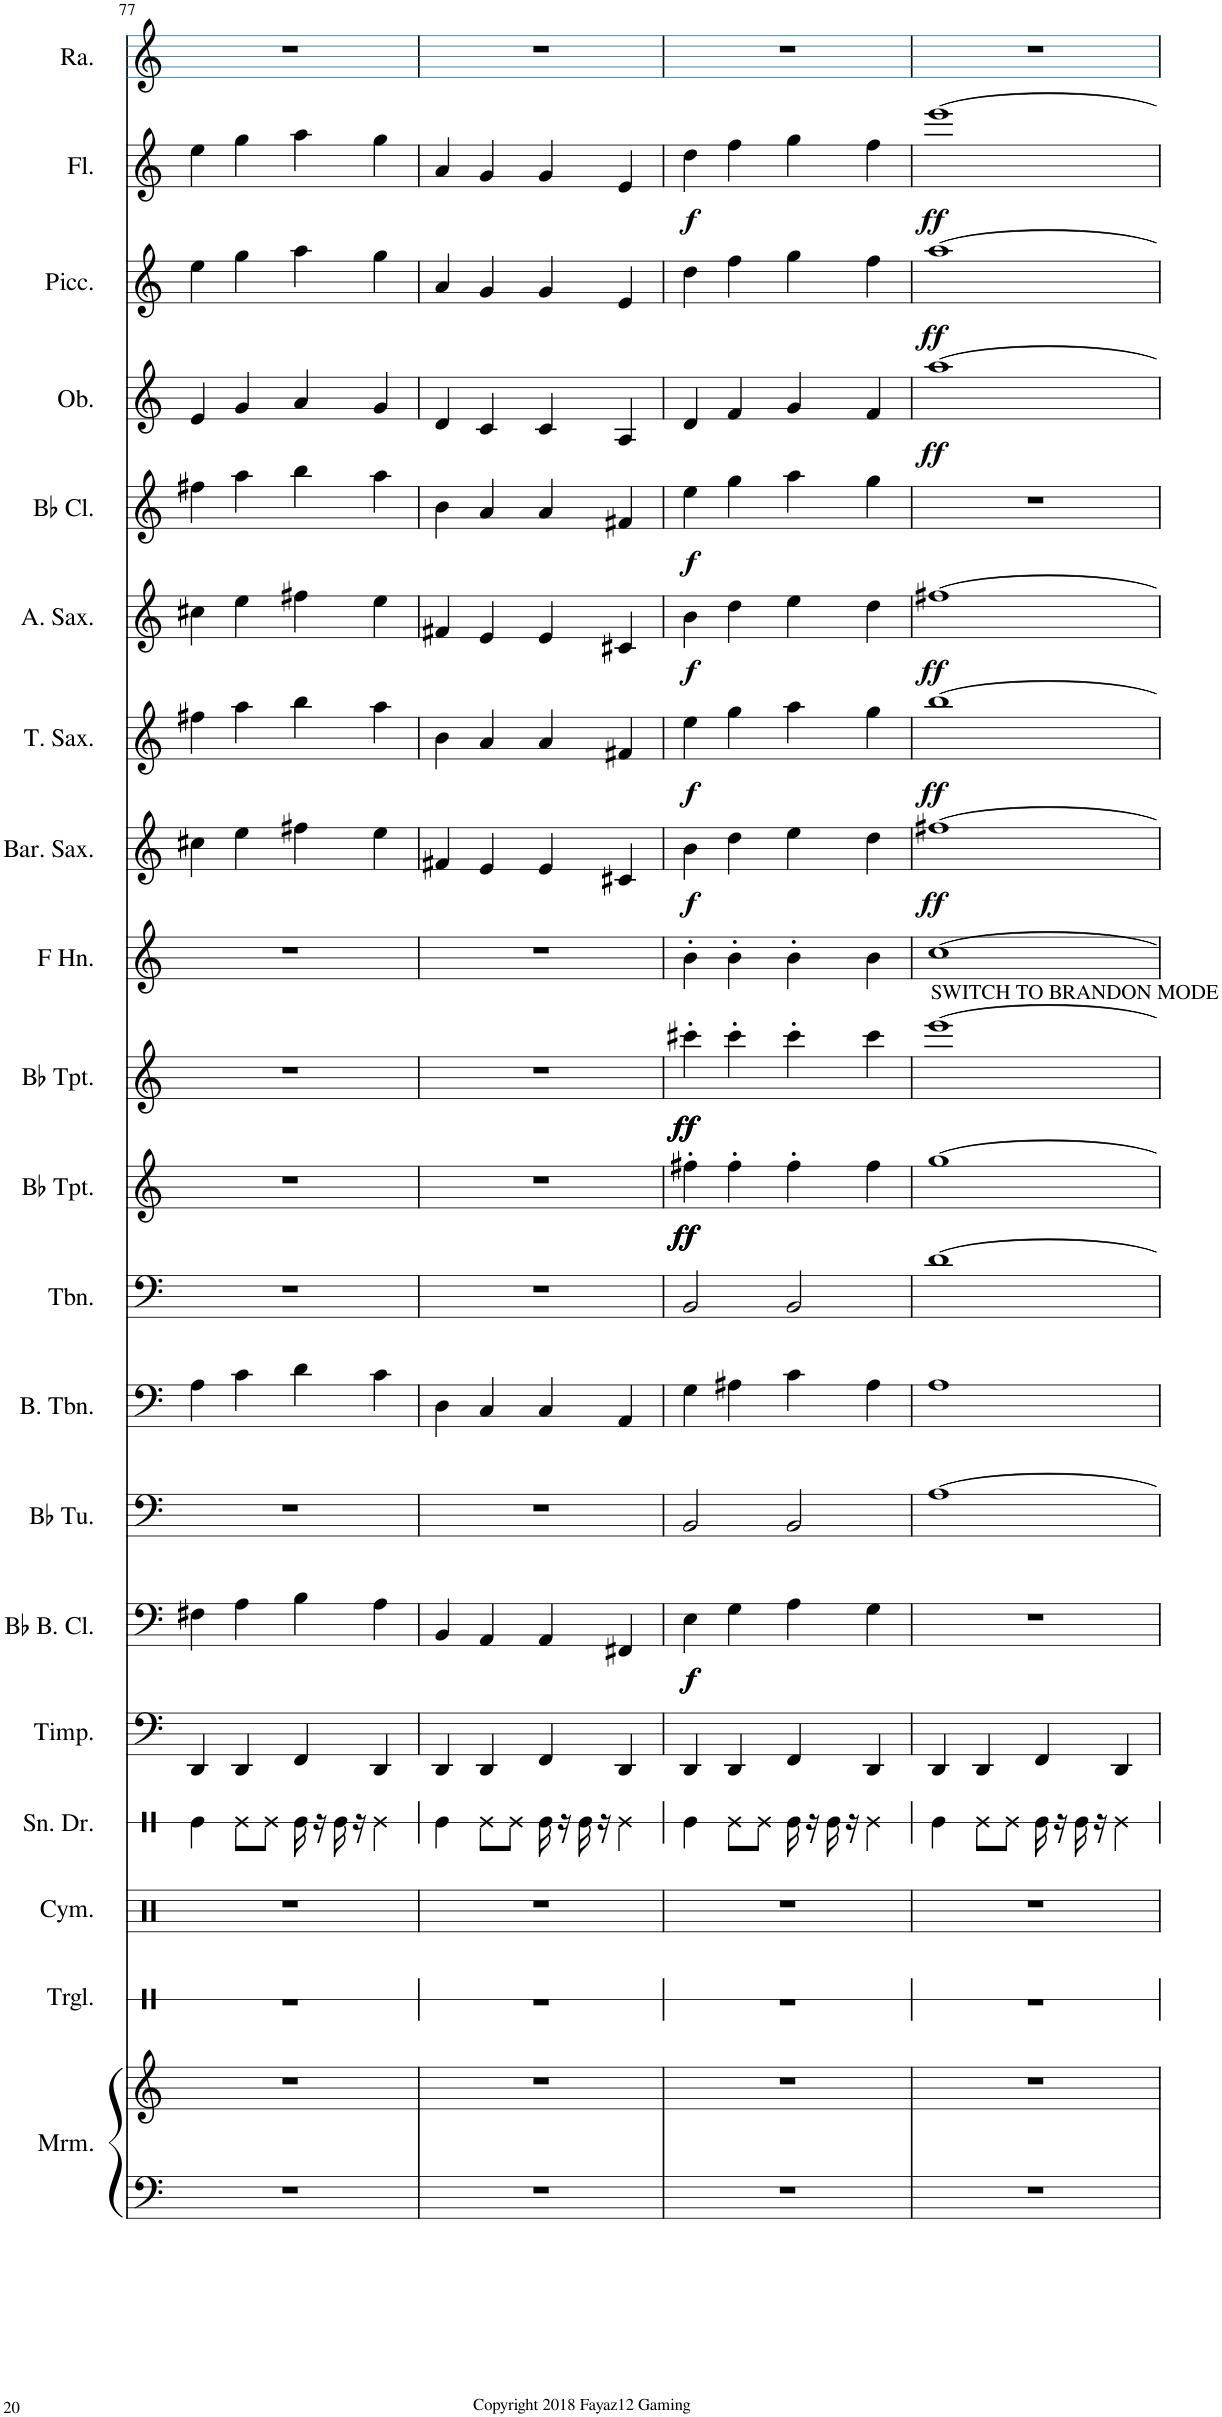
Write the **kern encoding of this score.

**kern	**kern	**kern	**kern	**kern	**kern	**kern	**dynam	**kern	**kern	**kern	**dynam	**kern	**dynam	**kern	**kern	**kern	**dynam	**kern	**dynam	**kern	**dynam	**kern	**dynam	**kern	**dynam	**kern	**dynam	**kern	**dynam	**kern
*part20	*part20	*part19	*part18	*part17	*part16	*part15	*part15	*part14	*part13	*part12	*part12	*part11	*part11	*part10	*part9	*part8	*part8	*part7	*part7	*part6	*part6	*part5	*part5	*part4	*part4	*part3	*part3	*part2	*part2	*part1
*staff21	*staff20	*staff19	*staff18	*staff17	*staff16	*staff15	*staff15	*staff14	*staff13	*staff12	*staff12	*staff11	*staff11	*staff10	*staff9	*staff8	*staff8	*staff7	*staff7	*staff6	*staff6	*staff5	*staff5	*staff4	*staff4	*staff3	*staff3	*staff2	*staff2	*staff1
*I"Marimba	*	*I"Triangle	*I"Cymbals	*I"Snare Drum	*I"Timpani	*I"Bb Bass Clarinet (Bass Clef)	*	*I"Bb Tuba	*I"Bass Trombone	*I"Trombone	*	*I"Bb Trumpet	*	*I"Bb Trumpet	*I"Horn in F	*I"Baritone Saxophone	*	*I"Tenor Saxophone	*	*I"Alto Saxophone	*	*I"Bb Clarinet	*	*I"Oboe	*	*I"Piccolo	*	*I"Flute	*	*I"Rosalina
*I'Mrm.	*	*I'Trgl.	*I'Cym.	*I'Sn. Dr.	*I'Timp.	*I'Bb B. Cl.	*	*I'Bb Tu.	*I'B. Tbn.	*I'Tbn.	*	*I'Bb Tpt.	*	*I'Bb Tpt.	*	*I'Bar. Sax.	*	*I'T. Sax.	*	*I'A. Sax.	*	*I'Bb Cl.	*	*I'Ob.	*	*I'Picc.	*	*I'Fl.	*	*I'Ra.
!!LO:PB:g=z
*clefF4	*clefG2	*clefX	*clefX	*clefX	*clefF4	*clefF4	*	*clefF4	*clefF4	*clefF4	*	*clefG2	*	*clefG2	*clefG2	*clefG2	*	*clefG2	*	*clefG2	*	*clefG2	*	*clefG2	*	*clefG2	*	*clefG2	*	*clefG2
*	*	*	*	*	*	*Trd1c2	*	*	*	*	*	*Trd1c2	*	*Trd1c2	*Trd4c7	*Trd12c21	*	*Trd8c14	*	*Trd5c9	*	*Trd1c2	*	*	*	*Trd-7c-12	*	*	*	*
*k[]	*k[]	*k[]	*k[]	*k[]	*k[]	*k[]	*	*k[]	*k[]	*k[]	*	*k[]	*	*k[]	*k[]	*k[]	*	*k[]	*	*k[]	*	*k[]	*	*k[]	*	*k[]	*	*k[]	*	*k[]
*M4/4	*M4/4	*M4/4	*M4/4	*M4/4	*M4/4	*M4/4	*	*M4/4	*M4/4	*M4/4	*	*M4/4	*	*M4/4	*M4/4	*M4/4	*	*M4/4	*	*M4/4	*	*M4/4	*	*M4/4	*	*M4/4	*	*M4/4	*	*M4/4
=77	=77	=77	=77	=77	=77	=77	=77	=77	=77	=77	=77	=77	=77	=77	=77	=77	=77	=77	=77	=77	=77	=77	=77	=77	=77	=77	=77	=77	=77	=77
1r	1r	1r	1r	4Re\	4DD/	4F#X\	.	1r	4A\	1r	.	1r	.	1r	1r	4cc#X\	.	4ff#X\	.	4cc#X\	.	4ff#X\	.	4e/	.	4ee\	.	4ee\	.	1r
.	.	.	.	8Re\L	4DD/	4A\	.	.	4c\	.	.	.	.	.	.	4ee\	.	4aa\	.	4ee\	.	4aa\	.	4g/	.	4gg\	.	4gg\	.	.
.	.	.	.	8Re\J	.	.	.	.	.	.	.	.	.	.	.	.	.	.	.	.	.	.	.	.	.	.	.	.	.	.
.	.	.	.	16Re\	4FF/	4B\	.	.	4d\	.	.	.	.	.	.	4ff#X\	.	4bb\	.	4ff#X\	.	4bb\	.	4a/	.	4aa\	.	4aa\	.	.
.	.	.	.	16r	.	.	.	.	.	.	.	.	.	.	.	.	.	.	.	.	.	.	.	.	.	.	.	.	.	.
.	.	.	.	16Re\	.	.	.	.	.	.	.	.	.	.	.	.	.	.	.	.	.	.	.	.	.	.	.	.	.	.
.	.	.	.	16r	.	.	.	.	.	.	.	.	.	.	.	.	.	.	.	.	.	.	.	.	.	.	.	.	.	.
.	.	.	.	4Re\	4DD/	4A\	.	.	4c\	.	.	.	.	.	.	4ee\	.	4aa\	.	4ee\	.	4aa\	.	4g/	.	4gg\	.	4gg\	.	.
=78	=78	=78	=78	=78	=78	=78	=78	=78	=78	=78	=78	=78	=78	=78	=78	=78	=78	=78	=78	=78	=78	=78	=78	=78	=78	=78	=78	=78	=78	=78
1r	1r	1r	1r	4Re\	4DD/	4BB/	.	1r	4D\	1r	.	1r	.	1r	1r	4f#X/	.	4b\	.	4f#X/	.	4b\	.	4d/	.	4a/	.	4a/	.	1r
.	.	.	.	8Re\L	4DD/	4AA/	.	.	4C/	.	.	.	.	.	.	4e/	.	4a/	.	4e/	.	4a/	.	4c/	.	4g/	.	4g/	.	.
.	.	.	.	8Re\J	.	.	.	.	.	.	.	.	.	.	.	.	.	.	.	.	.	.	.	.	.	.	.	.	.	.
.	.	.	.	16Re\	4FF/	4AA/	.	.	4C/	.	.	.	.	.	.	4e/	.	4a/	.	4e/	.	4a/	.	4c/	.	4g/	.	4g/	.	.
.	.	.	.	16r	.	.	.	.	.	.	.	.	.	.	.	.	.	.	.	.	.	.	.	.	.	.	.	.	.	.
.	.	.	.	16Re\	.	.	.	.	.	.	.	.	.	.	.	.	.	.	.	.	.	.	.	.	.	.	.	.	.	.
.	.	.	.	16r	.	.	.	.	.	.	.	.	.	.	.	.	.	.	.	.	.	.	.	.	.	.	.	.	.	.
.	.	.	.	4Re\	4DD/	4FF#X/	.	.	4AA/	.	.	.	.	.	.	4c#X/	.	4f#X/	.	4c#X/	.	4f#X/	.	4A/	.	4e/	.	4e/	.	.
=79	=79	=79	=79	=79	=79	=79	=79	=79	=79	=79	=79	=79	=79	=79	=79	=79	=79	=79	=79	=79	=79	=79	=79	=79	=79	=79	=79	=79	=79	=79
!	!	!	!	!	!	!	!LO:DY:b	!	!	!	!	!	!	!	!	!	!	!	!	!	!	!	!	!	!	!	!	!	!	!
!	!	!	!	!	!	!	!LO:DY:n=1:b	!	!	!	!LO:DY:a	!	!	!	!	!	!	!	!	!	!	!	!	!	!	!	!	!	!	!
!	!	!	!	!	!	!	!	!	!	!	!LO:DY:n=1:a	!	!	!	!	!	!	!	!	!	!	!	!	!	!	!	!	!	!	!
!	!	!	!	!	!	!	!	!	!	!	!LO:DY:n=2:a	!	!LO:DY:a	!	!	!	!	!	!	!	!	!	!	!	!	!	!	!	!	!
!	!	!	!	!	!	!	!	!	!	!	!	!	!LO:DY:n=1:a	!	!	!	!	!	!	!	!	!	!	!	!	!	!	!	!	!
!	!	!	!	!	!	!	!	!	!	!	!	!	!LO:DY:n=2:a	!	!	!	!LO:DY:b	!	!LO:DY:b	!	!LO:DY:b	!	!LO:DY:b	!	!	!	!	!	!LO:DY:b	!
1r	1r	1r	1r	4Re\	4DD/	4E\	f f	2BB/	4G\	2BB/	ff ff ff	4ff#X'\	ff ff ff	4ccc#X'\	4b'\	4b\	f	4ee\	f	4b\	f	4ee\	f	4d/	.	4dd\	.	4dd\	f	1r
.	.	.	.	8Re\L	4DD/	4G\	.	.	4A#X\	.	.	4ff#'\	.	4ccc#'\	4b'\	4dd\	.	4gg\	.	4dd\	.	4gg\	.	4f/	.	4ff\	.	4ff\	.	.
.	.	.	.	8Re\J	.	.	.	.	.	.	.	.	.	.	.	.	.	.	.	.	.	.	.	.	.	.	.	.	.	.
.	.	.	.	16Re\	4FF/	4A\	.	2BB/	4c\	2BB/	.	4ff#'\	.	4ccc#'\	4b'\	4ee\	.	4aa\	.	4ee\	.	4aa\	.	4g/	.	4gg\	.	4gg\	.	.
.	.	.	.	16r	.	.	.	.	.	.	.	.	.	.	.	.	.	.	.	.	.	.	.	.	.	.	.	.	.	.
.	.	.	.	16Re\	.	.	.	.	.	.	.	.	.	.	.	.	.	.	.	.	.	.	.	.	.	.	.	.	.	.
.	.	.	.	16r	.	.	.	.	.	.	.	.	.	.	.	.	.	.	.	.	.	.	.	.	.	.	.	.	.	.
.	.	.	.	4Re\	4DD/	4G\	.	.	4A#\	.	.	4ff#\	.	4ccc#\	4b\	4dd\	.	4gg\	.	4dd\	.	4gg\	.	4f/	.	4ff\	.	4ff\	.	.
=80	=80	=80	=80	=80	=80	=80	=80	=80	=80	=80	=80	=80	=80	=80	=80	=80	=80	=80	=80	=80	=80	=80	=80	=80	=80	=80	=80	=80	=80	=80
!	!	!	!	!	!	!	!	!	!	!	!	!	!	!LO:TX:a:t=SWITCH TO BRANDON MODE	!	!	!	!	!	!	!	!	!	!	!	!	!	!	!	!
!	!	!	!	!	!	!	!	!	!	!	!	!	!	!	!	!	!LO:DY:b	!	!LO:DY:b	!	!LO:DY:b	!	!	!	!LO:DY:b	!	!LO:DY:b	!	!LO:DY:b	!
1r	1r	1r	1r	4Re\	4DD/	1r	.	[1A	1A	[1d	.	[1gg	.	[1eee	[1cc	[1ff#X	ff	[1bb	ff	[1ff#X	ff	1r	.	[1aa	ff	[1aa	ff	[1eee	ff	1r
.	.	.	.	8Re\L	4DD/	.	.	.	.	.	.	.	.	.	.	.	.	.	.	.	.	.	.	.	.	.	.	.	.	.
.	.	.	.	8Re\J	.	.	.	.	.	.	.	.	.	.	.	.	.	.	.	.	.	.	.	.	.	.	.	.	.	.
.	.	.	.	16Re\	4FF/	.	.	.	.	.	.	.	.	.	.	.	.	.	.	.	.	.	.	.	.	.	.	.	.	.
.	.	.	.	16r	.	.	.	.	.	.	.	.	.	.	.	.	.	.	.	.	.	.	.	.	.	.	.	.	.	.
.	.	.	.	16Re\	.	.	.	.	.	.	.	.	.	.	.	.	.	.	.	.	.	.	.	.	.	.	.	.	.	.
.	.	.	.	16r	.	.	.	.	.	.	.	.	.	.	.	.	.	.	.	.	.	.	.	.	.	.	.	.	.	.
.	.	.	.	4Re\	4DD/	.	.	.	.	.	.	.	.	.	.	.	.	.	.	.	.	.	.	.	.	.	.	.	.	.
=	=	=	=	=	=	=	=	=	=	=	=	=	=	=	=	=	=	=	=	=	=	=	=	=	=	=	=	=	=	=
*-	*-	*-	*-	*-	*-	*-	*-	*-	*-	*-	*-	*-	*-	*-	*-	*-	*-	*-	*-	*-	*-	*-	*-	*-	*-	*-	*-	*-	*-	*-
